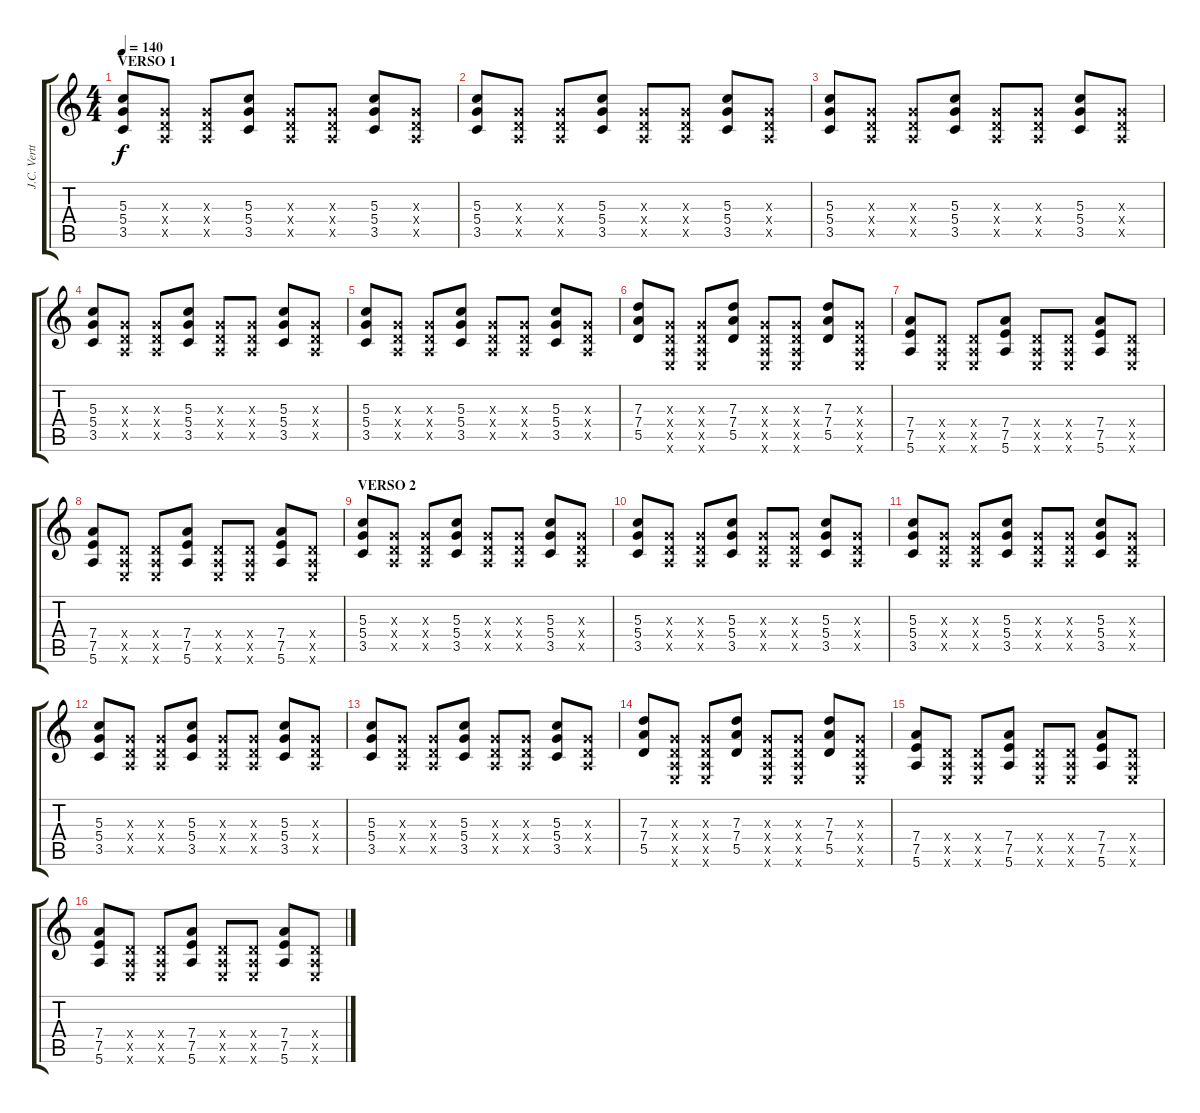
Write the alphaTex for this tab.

\track ("J.C. Vertti" "J.C. Vertt") {instrument distortionguitar}
\staff {score tabs}
\tuning (E4 B3 G3 D3 A2 E2) {hide}
\ts (4 4)
\section ("" "VERSO 1")
\tempo 140
\clef g2
\ks c
(5.3 5.4 3.5).8{dy f volume 10 instrument electricguitarmuted} (0.3{x} 0.4{x} 0.5{x}).8 (0.3{x} 0.4{x} 0.5{x}).8 (5.3 5.4 3.5).8 (0.3{x} 0.4{x} 0.5{x}).8 (0.3{x} 0.4{x} 0.5{x}).8 (5.3 5.4 3.5).8 (0.3{x} 0.4{x} 0.5{x}).8 |
(5.3 5.4 3.5).8{volume 10 instrument electricguitarmuted} (0.3{x} 0.4{x} 0.5{x}).8 (0.3{x} 0.4{x} 0.5{x}).8 (5.3 5.4 3.5).8 (0.3{x} 0.4{x} 0.5{x}).8 (0.3{x} 0.4{x} 0.5{x}).8 (5.3 5.4 3.5).8 (0.3{x} 0.4{x} 0.5{x}).8 |
(5.3 5.4 3.5).8{volume 10 instrument electricguitarmuted} (0.3{x} 0.4{x} 0.5{x}).8 (0.3{x} 0.4{x} 0.5{x}).8 (5.3 5.4 3.5).8 (0.3{x} 0.4{x} 0.5{x}).8 (0.3{x} 0.4{x} 0.5{x}).8 (5.3 5.4 3.5).8 (0.3{x} 0.4{x} 0.5{x}).8 |
(5.3 5.4 3.5).8{volume 10 instrument electricguitarmuted} (0.3{x} 0.4{x} 0.5{x}).8 (0.3{x} 0.4{x} 0.5{x}).8 (5.3 5.4 3.5).8 (0.3{x} 0.4{x} 0.5{x}).8 (0.3{x} 0.4{x} 0.5{x}).8 (5.3 5.4 3.5).8 (0.3{x} 0.4{x} 0.5{x}).8 |
(5.3 5.4 3.5).8{volume 10 instrument electricguitarmuted} (0.3{x} 0.4{x} 0.5{x}).8 (0.3{x} 0.4{x} 0.5{x}).8 (5.3 5.4 3.5).8 (0.3{x} 0.4{x} 0.5{x}).8 (0.3{x} 0.4{x} 0.5{x}).8 (5.3 5.4 3.5).8 (0.3{x} 0.4{x} 0.5{x}).8 |
(7.3 7.4 5.5).8 (0.3{x} 0.4{x} 0.5{x} 0.6{x}).8 (0.3{x} 0.4{x} 0.5{x} 0.6{x}).8 (7.3 7.4 5.5).8 (0.3{x} 0.4{x} 0.5{x} 0.6{x}).8 (0.3{x} 0.4{x} 0.5{x} 0.6{x}).8 (7.3 7.4 5.5).8 (0.3{x} 0.4{x} 0.5{x} 0.6{x}).8 |
(7.4 7.5 5.6).8 (0.4{x} 0.5{x} 0.6{x}).8 (0.4{x} 0.5{x} 0.6{x}).8 (7.4 7.5 5.6).8 (0.4{x} 0.5{x} 0.6{x}).8 (0.4{x} 0.5{x} 0.6{x}).8 (7.4 7.5 5.6).8 (0.4{x} 0.5{x} 0.6{x}).8 |
(7.4 7.5 5.6).8 (0.4{x} 0.5{x} 0.6{x}).8 (0.4{x} 0.5{x} 0.6{x}).8 (7.4 7.5 5.6).8 (0.4{x} 0.5{x} 0.6{x}).8 (0.4{x} 0.5{x} 0.6{x}).8 (7.4 7.5 5.6).8 (0.4{x} 0.5{x} 0.6{x}).8 |
\section ("" "VERSO 2")
(5.3 5.4 3.5).8{volume 10 instrument electricguitarmuted} (0.3{x} 0.4{x} 0.5{x}).8 (0.3{x} 0.4{x} 0.5{x}).8 (5.3 5.4 3.5).8 (0.3{x} 0.4{x} 0.5{x}).8 (0.3{x} 0.4{x} 0.5{x}).8 (5.3 5.4 3.5).8 (0.3{x} 0.4{x} 0.5{x}).8 |
(5.3 5.4 3.5).8{volume 10 instrument electricguitarmuted} (0.3{x} 0.4{x} 0.5{x}).8 (0.3{x} 0.4{x} 0.5{x}).8 (5.3 5.4 3.5).8 (0.3{x} 0.4{x} 0.5{x}).8 (0.3{x} 0.4{x} 0.5{x}).8 (5.3 5.4 3.5).8 (0.3{x} 0.4{x} 0.5{x}).8 |
(5.3 5.4 3.5).8{volume 10 instrument electricguitarmuted} (0.3{x} 0.4{x} 0.5{x}).8 (0.3{x} 0.4{x} 0.5{x}).8 (5.3 5.4 3.5).8 (0.3{x} 0.4{x} 0.5{x}).8 (0.3{x} 0.4{x} 0.5{x}).8 (5.3 5.4 3.5).8 (0.3{x} 0.4{x} 0.5{x}).8 |
(5.3 5.4 3.5).8{volume 10 instrument electricguitarmuted} (0.3{x} 0.4{x} 0.5{x}).8 (0.3{x} 0.4{x} 0.5{x}).8 (5.3 5.4 3.5).8 (0.3{x} 0.4{x} 0.5{x}).8 (0.3{x} 0.4{x} 0.5{x}).8 (5.3 5.4 3.5).8 (0.3{x} 0.4{x} 0.5{x}).8 |
(5.3 5.4 3.5).8{volume 10 instrument electricguitarmuted} (0.3{x} 0.4{x} 0.5{x}).8 (0.3{x} 0.4{x} 0.5{x}).8 (5.3 5.4 3.5).8 (0.3{x} 0.4{x} 0.5{x}).8 (0.3{x} 0.4{x} 0.5{x}).8 (5.3 5.4 3.5).8 (0.3{x} 0.4{x} 0.5{x}).8 |
(7.3 7.4 5.5).8 (0.3{x} 0.4{x} 0.5{x} 0.6{x}).8 (0.3{x} 0.4{x} 0.5{x} 0.6{x}).8 (7.3 7.4 5.5).8 (0.3{x} 0.4{x} 0.5{x} 0.6{x}).8 (0.3{x} 0.4{x} 0.5{x} 0.6{x}).8 (7.3 7.4 5.5).8 (0.3{x} 0.4{x} 0.5{x} 0.6{x}).8 |
(7.4 7.5 5.6).8 (0.4{x} 0.5{x} 0.6{x}).8 (0.4{x} 0.5{x} 0.6{x}).8 (7.4 7.5 5.6).8 (0.4{x} 0.5{x} 0.6{x}).8 (0.4{x} 0.5{x} 0.6{x}).8 (7.4 7.5 5.6).8 (0.4{x} 0.5{x} 0.6{x}).8 |
(7.4 7.5 5.6).8 (0.4{x} 0.5{x} 0.6{x}).8 (0.4{x} 0.5{x} 0.6{x}).8 (7.4 7.5 5.6).8 (0.4{x} 0.5{x} 0.6{x}).8 (0.4{x} 0.5{x} 0.6{x}).8 (7.4 7.5 5.6).8 (0.4{x} 0.5{x} 0.6{x}).8
